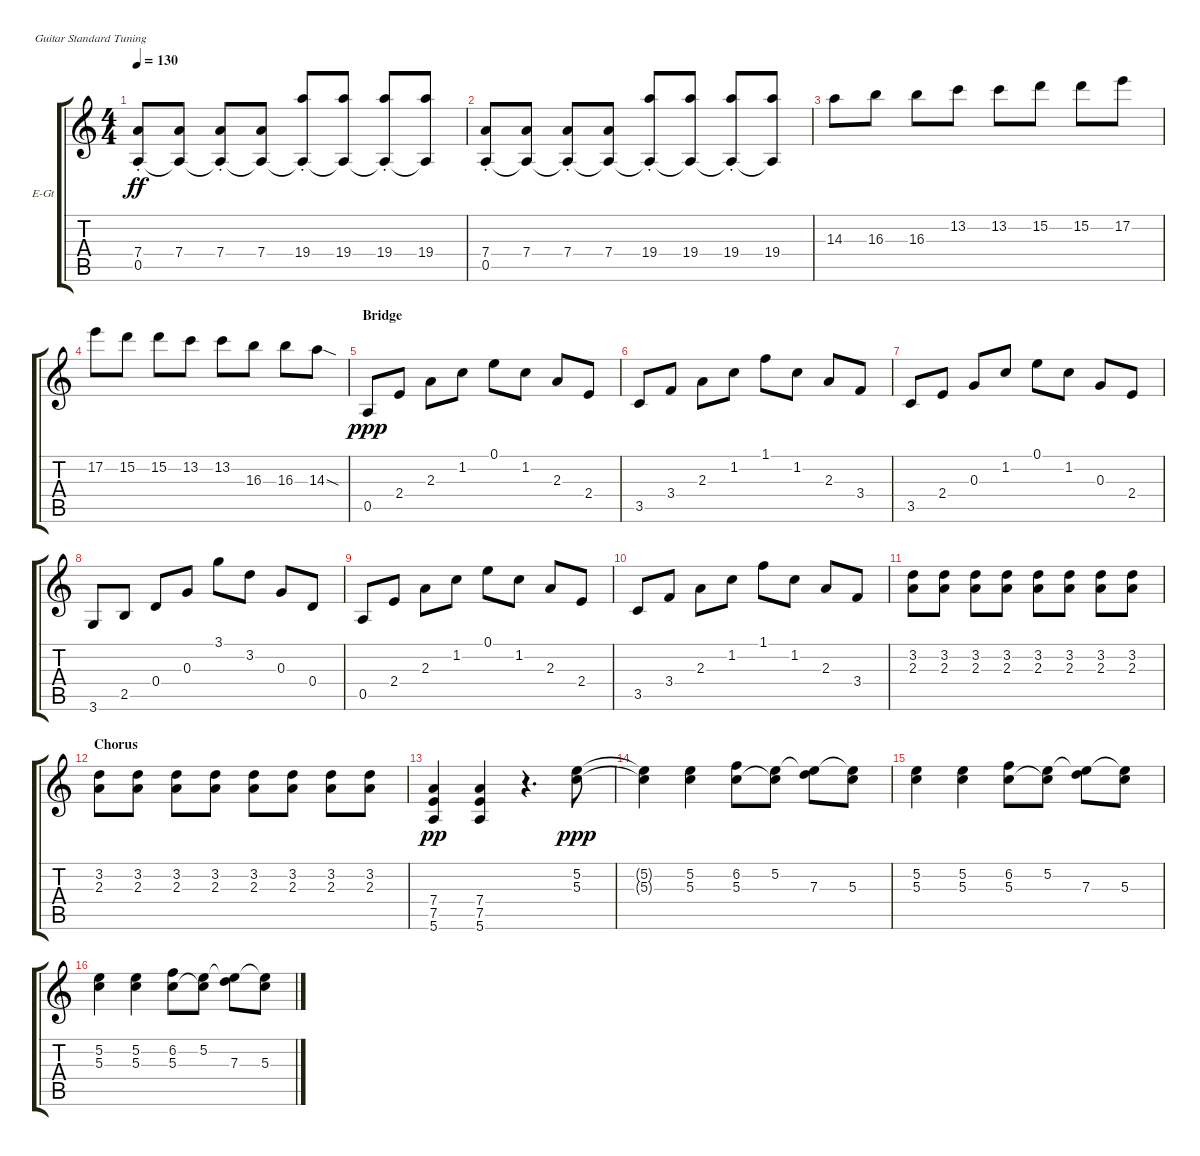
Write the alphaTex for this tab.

\defaultSystemsLayout 4
\bracketExtendMode groupsimilarinstruments
\firstSystemTrackNameOrientation horizontal
\otherSystemsTrackNameOrientation horizontal
\track ("dist. Gtr. 1" "E-Gt") {instrument distortionguitar}
\staff {score tabs}
\tuning (E4 B3 G3 D3 A2 E2)
\ts (4 4)
\tempo 130
\clef g2
\ks c
(7.4{st} 0.5).8{dy ff} (7.4 0.5{t}).8 (7.4{st} 0.5{t}).8 (7.4 0.5{t}).8 (0.5{t} 19.4{st}).8 (0.5{t} 19.4).8 (0.5{t} 19.4{st}).8 (0.5{t} 19.4).8 |
(7.4{st} 0.5).8 (7.4 0.5{t}).8 (7.4{st} 0.5{t}).8 (7.4 0.5{t}).8 (0.5{t} 19.4{st}).8 (0.5{t} 19.4).8 (0.5{t} 19.4{st}).8 (0.5{t} 19.4).8 |
14.3.8 16.3.8 16.3.8 13.2.8 13.2.8 15.2.8 15.2.8 17.2.8 |
17.2.8 15.2.8 15.2.8 13.2.8 13.2.8 16.3.8 16.3.8 14.3{sod}.8 |
\section ("" "Bridge")
0.5.8{dy ppp} 2.4.8 2.3.8 1.2.8 0.1.8 1.2.8 2.3.8 2.4.8 |
3.5.8 3.4.8 2.3.8 1.2.8 1.1.8 1.2.8 2.3.8 3.4.8 |
3.5.8 2.4.8 0.3.8 1.2.8 0.1.8 1.2.8 0.3.8 2.4.8 |
3.6.8 2.5.8 0.4.8 0.3.8 3.1.8 3.2.8 0.3.8 0.4.8 |
0.5.8 2.4.8 2.3.8 1.2.8 0.1.8 1.2.8 2.3.8 2.4.8 |
3.5.8 3.4.8 2.3.8 1.2.8 1.1.8 1.2.8 2.3.8 3.4.8 |
(2.3 3.2).8 (2.3 3.2).8 (2.3 3.2).8 (2.3 3.2).8 (2.3 3.2).8 (2.3 3.2).8 (2.3 3.2).8 (2.3 3.2).8 |
\section ("" "Chorus")
(2.3 3.2).8 (2.3 3.2).8 (2.3 3.2).8 (2.3 3.2).8 (2.3 3.2).8 (2.3 3.2).8 (2.3 3.2).8 (2.3 3.2).8 |
(5.6 7.5 7.4).4{dy pp} (5.6 7.5 7.4).4 r.4{d} (5.3 5.2).8{dy ppp} |
(5.2{t} 5.3{t}).4 (5.2 5.3).4 (6.2 5.3).8 (5.2 5.3{t}).8 (7.3 5.2{t}).8 (5.3 5.2{t}).8 |
(5.2 5.3).4 (5.2 5.3).4 (6.2 5.3).8 (5.2 5.3{t}).8 (7.3 5.2{t}).8 (5.3 5.2{t}).8 |
(5.2 5.3).4 (5.2 5.3).4 (6.2 5.3).8 (5.2 5.3{t}).8 (7.3 5.2{t}).8 (5.3 5.2{t}).8
